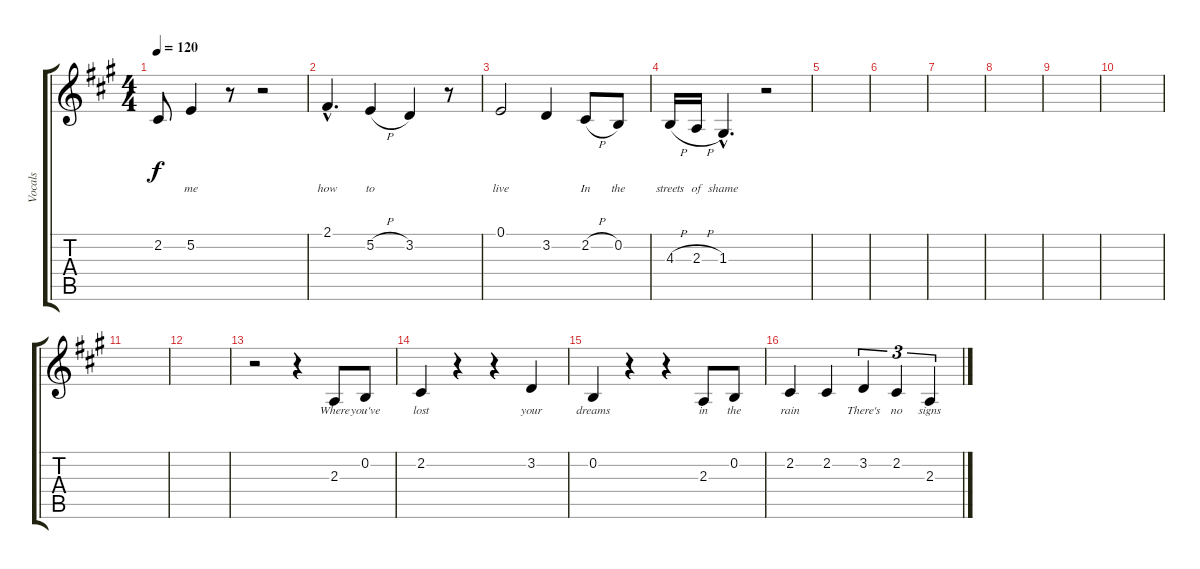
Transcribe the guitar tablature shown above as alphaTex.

\track ("Vocals" "Vocals") {instrument clarinet}
\staff {score tabs}
\tuning (E4 B3 G3 D3 A2 E2) {hide}
\ts (4 4)
\tempo 120
\clef g2
\ks a
2.2{t}.8{lyrics (0 "") lyrics (1 "") lyrics (2 "") lyrics (3 "") lyrics (4 "") dy f} 5.2.4{lyrics (0 "me") lyrics (1 "") lyrics (2 "") lyrics (3 "") lyrics (4 "")} r.8 r.2 |
2.1{hac}.4{d lyrics (0 "how") lyrics (1 "") lyrics (2 "") lyrics (3 "") lyrics (4 "")} 5.2{h}.4{lyrics (0 "to") lyrics (1 "") lyrics (2 "") lyrics (3 "") lyrics (4 "")} 3.2.4{lyrics (0 "") lyrics (1 "") lyrics (2 "") lyrics (3 "") lyrics (4 "")} r.8 |
0.1.2{lyrics (0 "live") lyrics (1 "") lyrics (2 "") lyrics (3 "") lyrics (4 "")} 3.2.4{lyrics (0 "") lyrics (1 "") lyrics (2 "") lyrics (3 "") lyrics (4 "")} 2.2{h}.8{lyrics (0 "In") lyrics (1 "") lyrics (2 "") lyrics (3 "") lyrics (4 "")} 0.2.8{lyrics (0 "the") lyrics (1 "") lyrics (2 "") lyrics (3 "") lyrics (4 "")} |
4.3{h}.16{lyrics (0 "streets") lyrics (1 "") lyrics (2 "") lyrics (3 "") lyrics (4 "")} 2.3{h}.16{lyrics (0 "of") lyrics (1 "") lyrics (2 "") lyrics (3 "") lyrics (4 "")} 1.3{hac}.4{d lyrics (0 "shame") lyrics (1 "") lyrics (2 "") lyrics (3 "") lyrics (4 "")} r.2 |
|
|
|
|
|
|
|
|
r.2 r.4 2.3.8{lyrics (0 "Where") lyrics (1 "") lyrics (2 "") lyrics (3 "") lyrics (4 "")} 0.2.8{lyrics (0 "you've") lyrics (1 "") lyrics (2 "") lyrics (3 "") lyrics (4 "")} |
2.2.4{lyrics (0 "lost") lyrics (1 "") lyrics (2 "") lyrics (3 "") lyrics (4 "")} r.4 r.4 3.2.4{lyrics (0 "your") lyrics (1 "") lyrics (2 "") lyrics (3 "") lyrics (4 "")} |
0.2.4{lyrics (0 "dreams") lyrics (1 "") lyrics (2 "") lyrics (3 "") lyrics (4 "")} r.4 r.4 2.3.8{lyrics (0 "in") lyrics (1 "") lyrics (2 "") lyrics (3 "") lyrics (4 "")} 0.2.8{lyrics (0 "the") lyrics (1 "") lyrics (2 "") lyrics (3 "") lyrics (4 "")} |
2.2.4{lyrics (0 "rain") lyrics (1 "") lyrics (2 "") lyrics (3 "") lyrics (4 "")} 2.2.4{lyrics (0 "") lyrics (1 "") lyrics (2 "") lyrics (3 "") lyrics (4 "")} 3.2.4{tu (3 2) lyrics (0 "There's") lyrics (1 "") lyrics (2 "") lyrics (3 "") lyrics (4 "")} 2.2.4{tu (3 2) lyrics (0 "no") lyrics (1 "") lyrics (2 "") lyrics (3 "") lyrics (4 "")} 2.3.4{tu (3 2) lyrics (0 "signs") lyrics (1 "") lyrics (2 "") lyrics (3 "") lyrics (4 "")}
